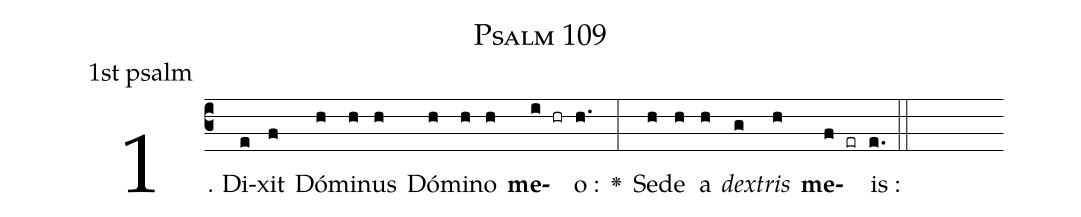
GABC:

name: Psalm 109;
office-part: 1st psalm;
%%
% The syntax in this part is called gabc. Please refer to http://home.gna.org/gregorio/gabc/#basis

(c3)1. Di(e)xit(f) Dó(h)mi(h)nus(h) Dó(h)mi(h)no(h) <b>me</b>(i hr)o :(h.) <v>\greheightstar</v>(:) Se(h)de(h) a(h) <i>dex</i>(g)<i>tris</i>(h) <b>me</b>(f er)is :(e.) (::)

%Mediant of 1 accent
%Termination of 1 accent with 2 preperatory syllables
